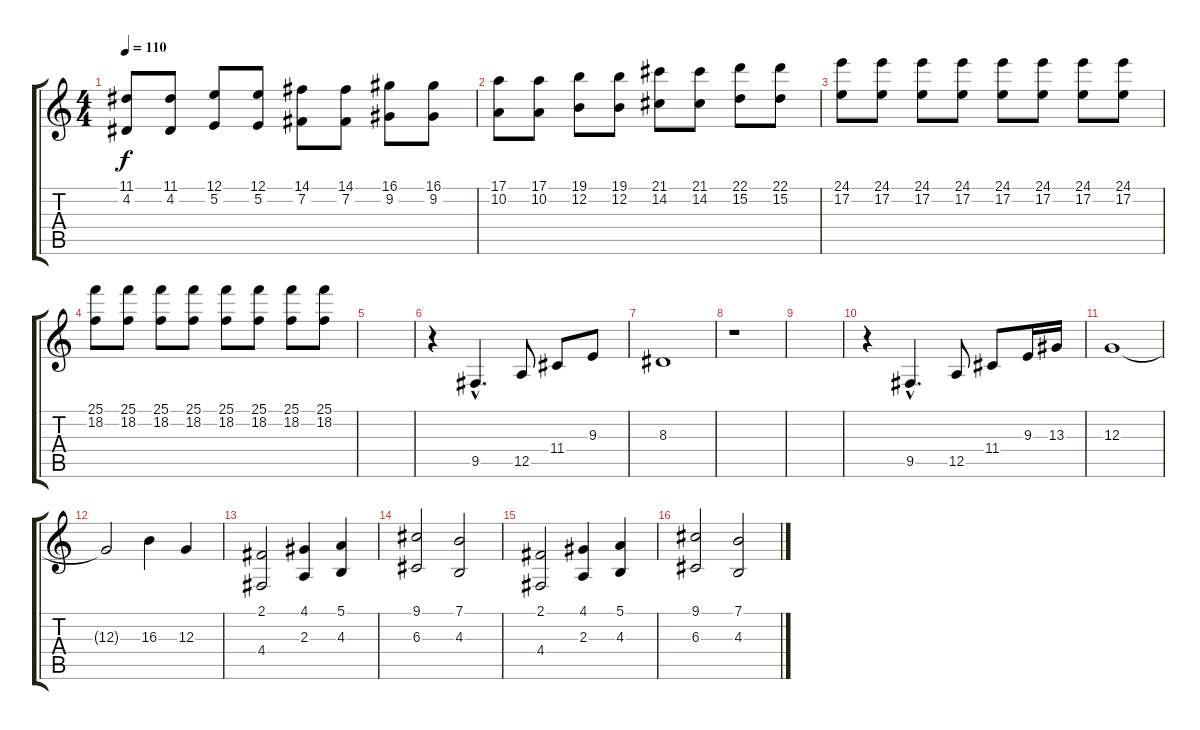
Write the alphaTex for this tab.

\track "" {instrument stringensemble1}
\staff {score tabs}
\tuning (E4 B3 G3 D3 A2 E2) {hide}
\ts (4 4)
\tempo 110
\clef g2
\ks c
(11.1 4.2).8{dy f} (11.1 4.2).8 (12.1 5.2).8 (12.1 5.2).8 (14.1 7.2).8 (14.1 7.2).8 (16.1 9.2).8 (16.1 9.2).8 |
(17.1 10.2).8 (17.1 10.2).8 (19.1 12.2).8 (19.1 12.2).8 (21.1 14.2).8 (21.1 14.2).8 (22.1 15.2).8 (22.1 15.2).8 |
(24.1 17.2).8 (24.1 17.2).8 (24.1 17.2).8 (24.1 17.2).8 (24.1 17.2).8 (24.1 17.2).8 (24.1 17.2).8 (24.1 17.2).8 |
(25.1 18.2).8 (25.1 18.2).8 (25.1 18.2).8 (25.1 18.2).8 (25.1 18.2).8 (25.1 18.2).8 (25.1 18.2).8 (25.1 18.2).8 |
|
r.4 9.5{hac}.4{d} 12.5.8 11.4.8 9.3.8 |
8.3.1 |
r.1 |
|
r.4 9.5{hac}.4{d} 12.5.8 11.4.8 9.3.16 13.3.16 |
12.3.1 |
12.3{t}.2 16.3.4 12.3.4 |
(2.1 4.4).2 (4.1 2.3).4 (5.1 4.3).4 |
(9.1 6.3).2 (7.1 4.3).2 |
(2.1 4.4).2 (4.1 2.3).4 (5.1 4.3).4 |
(9.1 6.3).2 (7.1 4.3).2
